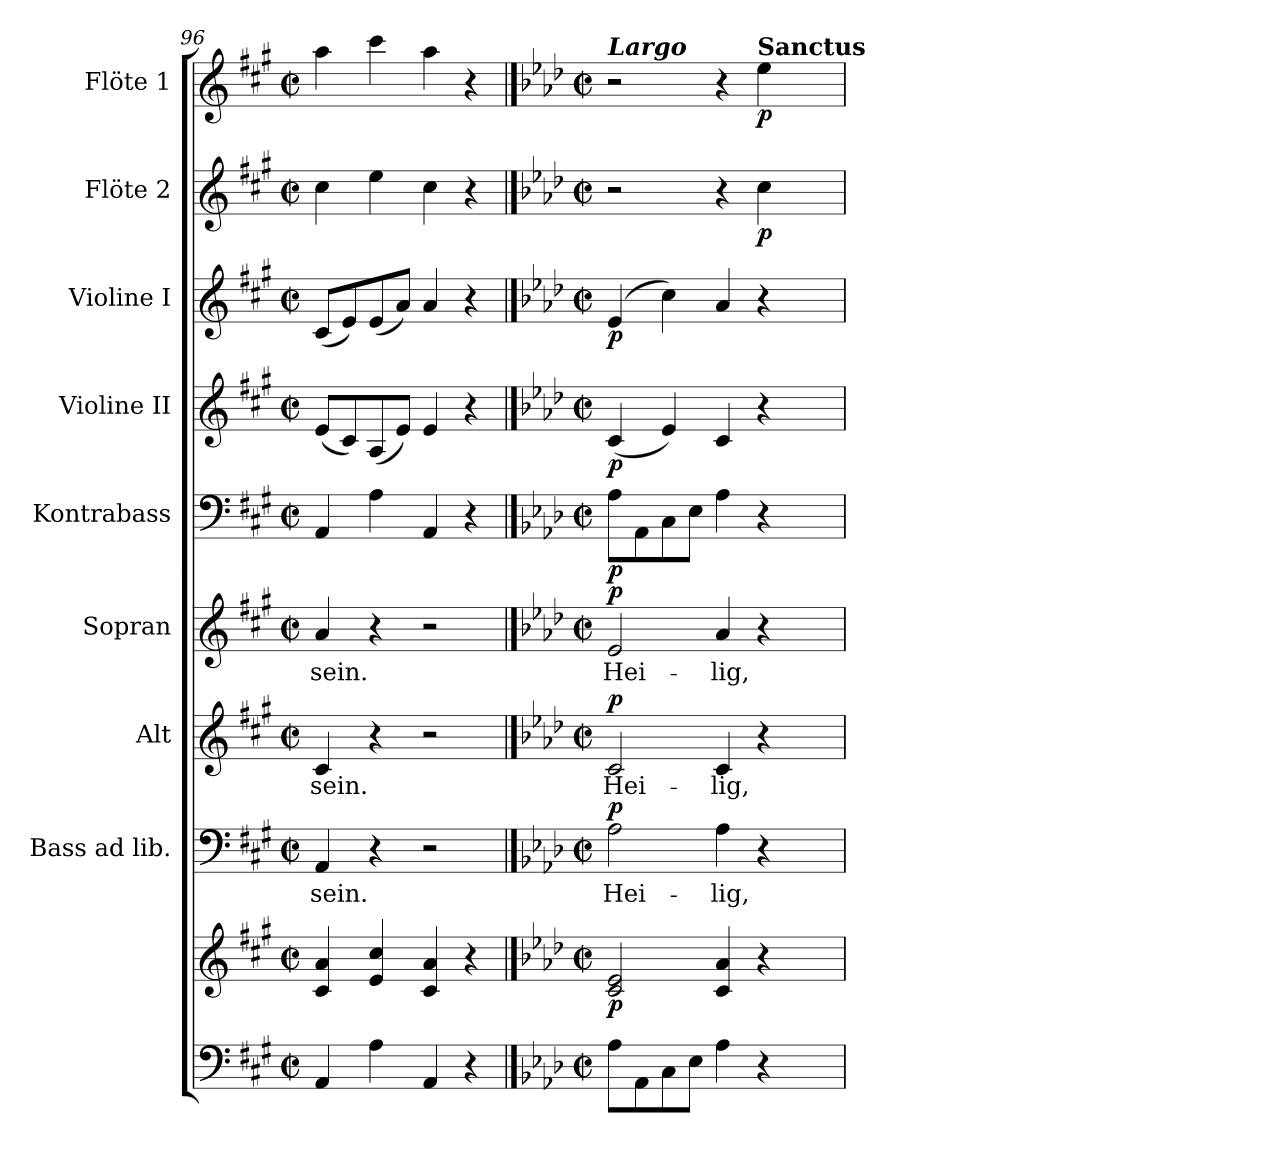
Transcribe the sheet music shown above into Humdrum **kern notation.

**kern	**kern	**dynam	**kern	**text	**dynam	**kern	**text	**dynam	**kern	**text	**dynam	**kern	**dynam	**kern	**dynam	**kern	**dynam	**kern	**dynam	**kern	**dynam
*part9	*part9	*part9	*part8	*part8	*part8	*part7	*part7	*part7	*part6	*part6	*part6	*part5	*part5	*part4	*part4	*part3	*part3	*part2	*part2	*part1	*part1
*staff10	*staff9	*staff9/10	*staff8	*staff8	*staff8	*staff7	*staff7	*staff7	*staff6	*staff6	*staff6	*staff5	*staff5	*staff4	*staff4	*staff3	*staff3	*staff2	*staff2	*staff1	*staff1
*	*	*	*I"Bass ad lib.	*	*	*I"Alt	*	*	*I"Sopran	*	*	*I"Kontrabass	*	*I"Violine II	*	*I"Violine I	*	*I"Flöte 2	*	*I"Flöte 1	*
*	*	*	*I'B.	*	*	*I'A.	*	*	*I'S.	*	*	*I'Kb.	*	*I'Vl. II	*	*I'Vl. I	*	*I'Fl. 2	*	*I'Fl. 1	*
*clefF4	*clefG2	*	*clefF4	*	*	*clefG2	*	*	*clefG2	*	*	*clefF4	*	*clefG2	*	*clefG2	*	*clefG2	*	*clefG2	*
*	*	*	*	*	*	*	*	*	*	*	*	*ITrd7c12	*	*	*	*	*	*	*	*	*
*k[f#c#g#]	*k[f#c#g#]	*	*k[f#c#g#]	*	*	*k[f#c#g#]	*	*	*k[f#c#g#]	*	*	*k[f#c#g#]	*	*k[f#c#g#]	*	*k[f#c#g#]	*	*k[f#c#g#]	*	*k[f#c#g#]	*
*A:	*A:	*	*A:	*	*	*A:	*	*	*A:	*	*	*A:	*	*A:	*	*A:	*	*A:	*	*A:	*
*M2/2	*M2/2	*	*M2/2	*	*	*M2/2	*	*	*M2/2	*	*	*M2/2	*	*M2/2	*	*M2/2	*	*M2/2	*	*M2/2	*
*met(c|)	*met(c|)	*	*met(c|)	*	*	*met(c|)	*	*	*met(c|)	*	*	*met(c|)	*	*met(c|)	*	*met(c|)	*	*met(c|)	*	*met(c|)	*
=96	=96	=96	=96	=96	=96	=96	=96	=96	=96	=96	=96	=96	=96	=96	=96	=96	=96	=96	=96	=96	=96
!	!	!	!	!LO:LY:b	!	!	!LO:LY:b	!	!	!LO:LY:b	!	!	!	!	!	!	!	!	!	!	!
4AA/	4c#/ 4a/	.	4AA/	sein.	.	4c#/	sein.	.	4a/	sein.	.	4AAA/	.	(<8e/L	.	(<8c#/L	.	4cc#\	.	4aa\	.
.	.	.	.	.	.	.	.	.	.	.	.	.	.	8c#/)	.	8e/)	.	.	.	.	.
4A\	4e/ 4cc#/	.	4r	.	.	4r	.	.	4r	.	.	4AA\	.	(<8A/	.	(<8e/	.	4ee\	.	4ccc#\	.
.	.	.	.	.	.	.	.	.	.	.	.	.	.	8e/J)	.	8a/J)	.	.	.	.	.
4AA/	4c#/ 4a/	.	2r	.	.	2r	.	.	2r	.	.	4AAA/	.	4e/	.	4a/	.	4cc#\	.	4aa\	.
4r	4r	.	.	.	.	.	.	.	.	.	.	4r	.	4r	.	4r	.	4r	.	4r	.
!!LO:PB:g=z
==97	==97	==97	==97	==97	==97	==97	==97	==97	==97	==97	==97	==97	==97	==97	==97	==97	==97	==97	==97	==97	==97
*k[b-e-a-d-]	*k[b-e-a-d-]	*	*k[b-e-a-d-]	*	*	*k[b-e-a-d-]	*	*	*k[b-e-a-d-]	*	*	*k[b-e-a-d-]	*	*k[b-e-a-d-]	*	*k[b-e-a-d-]	*	*k[b-e-a-d-]	*	*k[b-e-a-d-]	*
*A-:	*A-:	*	*A-:	*	*	*A-:	*	*	*A-:	*	*	*A-:	*	*A-:	*	*A-:	*	*A-:	*	*A-:	*
*M2/2	*M2/2	*	*M2/2	*	*	*M2/2	*	*	*M2/2	*	*	*M2/2	*	*M2/2	*	*M2/2	*	*M2/2	*	*M2/2	*
*met(c|)	*met(c|)	*	*met(c|)	*	*	*met(c|)	*	*	*met(c|)	*	*	*met(c|)	*	*met(c|)	*	*met(c|)	*	*met(c|)	*	*met(c|)	*
!	!	!	!	!	!	!	!	!	!	!	!	!	!	!	!	!	!	!	!	!LO:TX:a:Bi:t=Largo	!
!	!	!LO:DY:b	!	!LO:LY:b	!LO:DY:a	!	!LO:LY:b	!LO:DY:a	!	!LO:LY:b	!LO:DY:b	!	!LO:DY:b	!	!LO:DY:b	!	!LO:DY:b	!	!	!	!
8A-\L	2c/ 2e-/	p	2A-\	Hei-	p	2c/	Hei-	p	2e-/	Hei-	p	8AA-\L	p	(<4c/	p	(4e-/	p	2r	.	2r	.
8AA-\	.	.	.	.	.	.	.	.	.	.	.	8AAA-\	.	.	.	.	.	.	.	.	.
8C\	.	.	.	.	.	.	.	.	.	.	.	8CC\	.	4e-/)	.	4cc\)	.	.	.	.	.
8E-\J	.	.	.	.	.	.	.	.	.	.	.	8EE-\J	.	.	.	.	.	.	.	.	.
!	!	!	!	!LO:LY:b	!	!	!LO:LY:b	!	!	!LO:LY:b	!	!	!	!	!	!	!	!	!	!	!
4A-\	4c/ 4a-/	.	4A-\	-lig,	.	4c/	-lig,	.	4a-/	-lig,	.	4AA-\	.	4c/	.	4a-/	.	4r	.	4r	.
!	!	!	!	!	!	!	!	!	!	!	!	!	!	!	!	!	!	!	!	!LO:TX:a:B:t=Sanctus	!
!	!	!	!	!	!	!	!	!	!	!	!	!	!	!	!	!	!	!	!LO:DY:b	!	!LO:DY:b
4r	4r	.	4r	.	.	4r	.	.	4r	.	.	4r	.	4r	.	4r	.	4cc\	p	4ee-\	p
=	=	=	=	=	=	=	=	=	=	=	=	=	=	=	=	=	=	=	=	=	=
*-	*-	*-	*-	*-	*-	*-	*-	*-	*-	*-	*-	*-	*-	*-	*-	*-	*-	*-	*-	*-	*-
